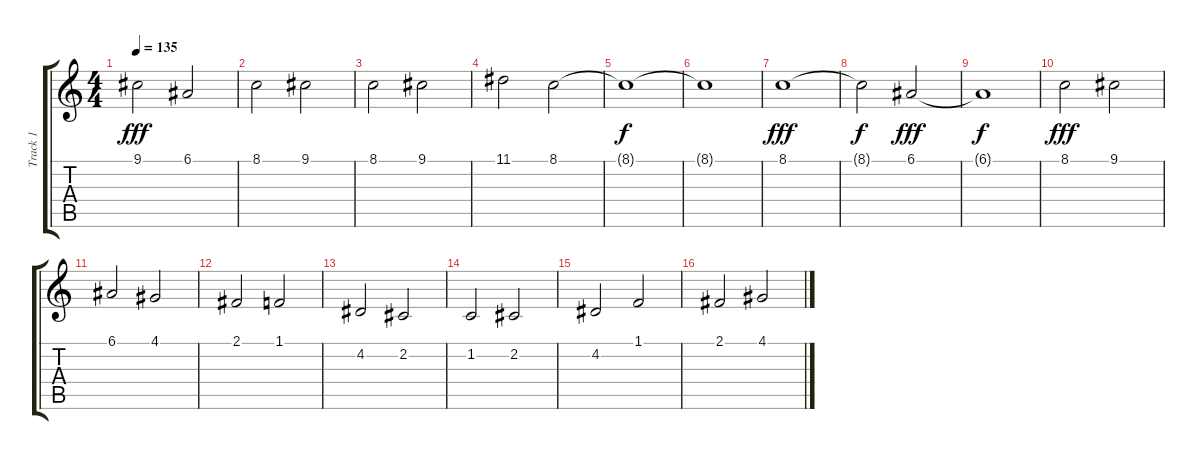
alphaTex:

\track ("Track 1" "Track 1") {instrument synthstrings1}
\staff {score tabs}
\tuning (E4 B3 G3 D3 A2 E2) {hide}
\ts (4 4)
\tempo 135
\clef g2
\ks c
9.1.2{dy fff} 6.1.2 |
8.1.2 9.1.2 |
8.1.2 9.1.2 |
11.1.2 8.1.2 |
8.1{t}.1{dy f} |
8.1{t}.1 |
8.1.1{dy fff} |
8.1{t}.2{dy f} 6.1.2{dy fff} |
6.1{t}.1{dy f} |
8.1.2{dy fff} 9.1.2 |
6.1.2 4.1.2 |
2.1.2 1.1.2 |
4.2.2 2.2.2 |
1.2.2 2.2.2 |
4.2.2 1.1.2 |
2.1.2 4.1.2
